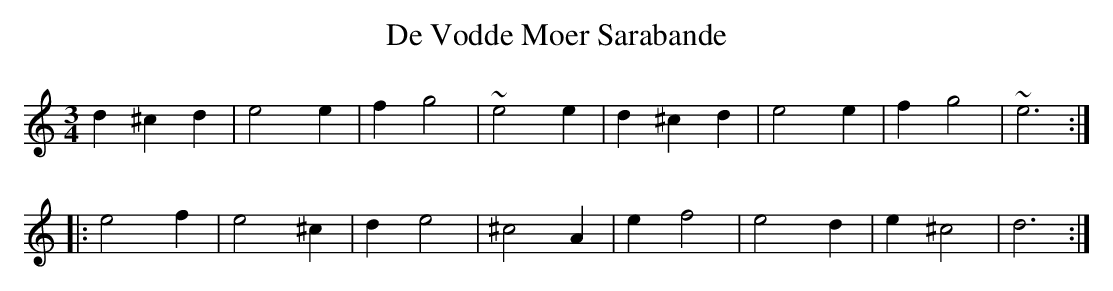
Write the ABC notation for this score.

X:1
T:De Vodde Moer Sarabande
M:3/4
K:Ddor
d2^c2d2|e4e2|f2g4|~e4e2|d2^c2d2|e4e2|f2g4|~e6:|
|:e4f2|e4^c2|d2e4|^c4A2|e2f4|e4d2|e2^c4|d6:|
